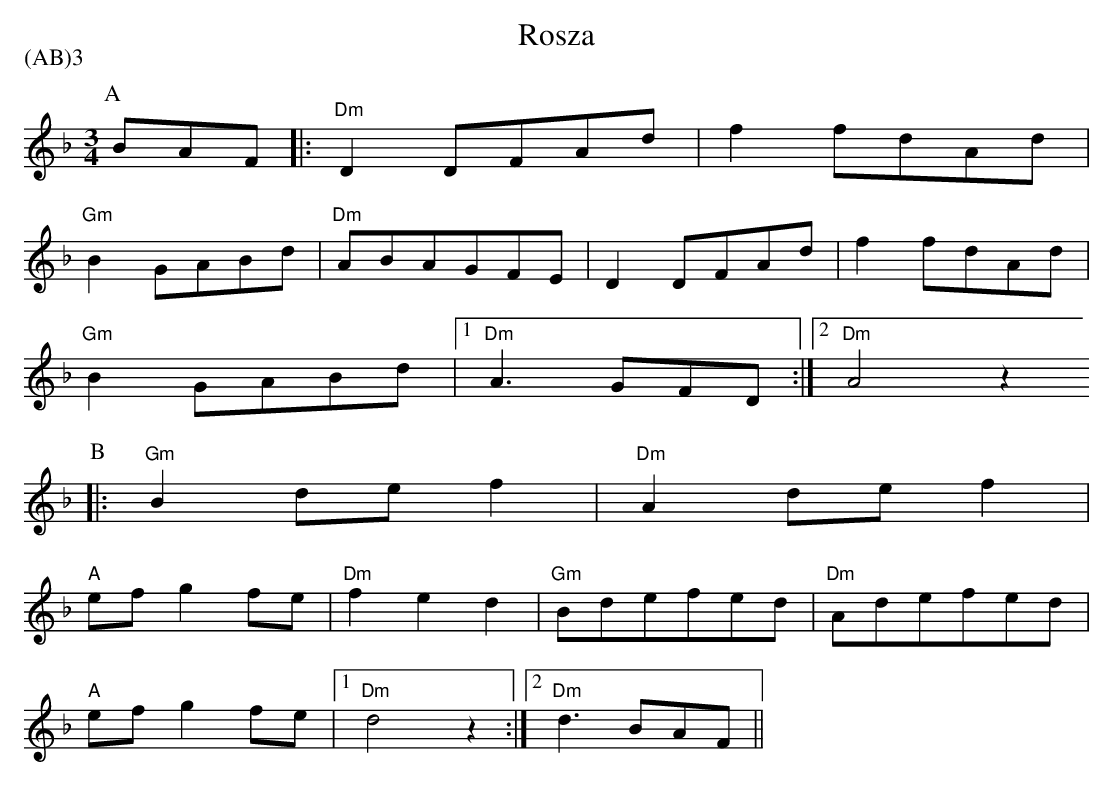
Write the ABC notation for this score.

X:1
T:Rosza
P:(AB)3
M:3/4
L:1/8
K:Dm
P:A
BAF |: "Dm" D2 DFAd |  f2 fdAd |
"Gm" B2 GABd  | "Dm"  ABAGFE | D2DFAd | f2 fdAd |
"Gm" B2 GABd  |1 "Dm" A3 GFD :|2 "Dm"  A4 z2
P:B
|:  "Gm" B2 de f2 | "Dm" A2 de f2 |
"A" ef g2 fe |  "Dm" f2 e2 d2 | "Gm" Bdefed | "Dm" Adefed |
"A" ef g2 fe |1  "Dm" d4 z2 :|2  "Dm" d3 BAF ||
